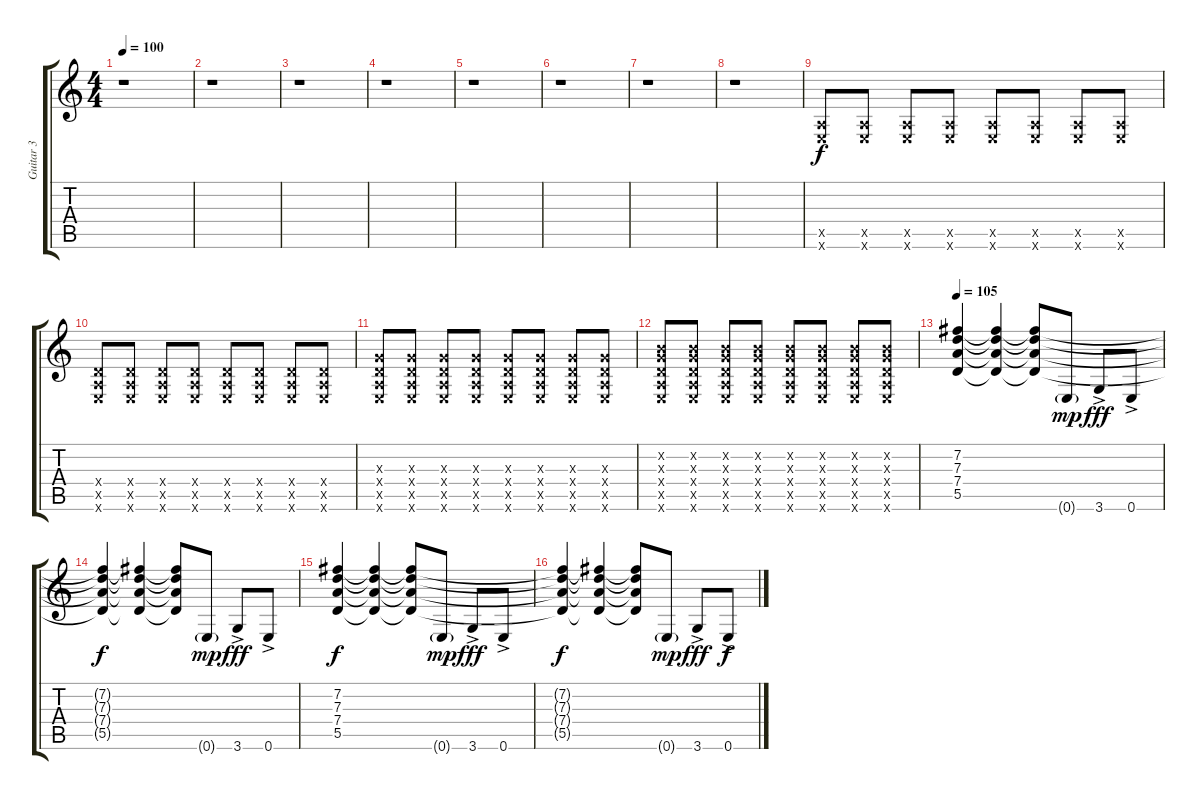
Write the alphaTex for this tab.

\track ("Guitar 3" "Guitar 3") {instrument overdrivenguitar}
\staff {score tabs}
\tuning (E4 B3 G3 D3 A2 E2) {hide}
\ts (4 4)
\tempo 100
\clef g2
\ks c
r.1{dy f} |
r.1 |
r.1 |
r.1 |
r.1 |
r.1 |
r.1 |
r.1 |
(0.5{x} 0.6{x}).8 (0.5{x} 0.6{x}).8 (0.5{x} 0.6{x}).8 (0.5{x} 0.6{x}).8 (0.5{x} 0.6{x}).8 (0.5{x} 0.6{x}).8 (0.5{x} 0.6{x}).8 (0.5{x} 0.6{x}).8 |
(0.4{x} 0.5{x} 0.6{x}).8 (0.4{x} 0.5{x} 0.6{x}).8 (0.4{x} 0.5{x} 0.6{x}).8 (0.4{x} 0.5{x} 0.6{x}).8 (0.4{x} 0.5{x} 0.6{x}).8 (0.4{x} 0.5{x} 0.6{x}).8 (0.4{x} 0.5{x} 0.6{x}).8 (0.4{x} 0.5{x} 0.6{x}).8 |
(0.3{x} 0.4{x} 0.5{x} 0.6{x}).8 (0.3{x} 0.4{x} 0.5{x} 0.6{x}).8 (0.3{x} 0.4{x} 0.5{x} 0.6{x}).8 (0.3{x} 0.4{x} 0.5{x} 0.6{x}).8 (0.3{x} 0.4{x} 0.5{x} 0.6{x}).8 (0.3{x} 0.4{x} 0.5{x} 0.6{x}).8 (0.3{x} 0.4{x} 0.5{x} 0.6{x}).8 (0.3{x} 0.4{x} 0.5{x} 0.6{x}).8 |
(0.2{x} 0.3{x} 0.4{x} 0.5{x} 0.6{x}).8 (0.2{x} 0.3{x} 0.4{x} 0.5{x} 0.6{x}).8 (0.2{x} 0.3{x} 0.4{x} 0.5{x} 0.6{x}).8 (0.2{x} 0.3{x} 0.4{x} 0.5{x} 0.6{x}).8 (0.2{x} 0.3{x} 0.4{x} 0.5{x} 0.6{x}).8 (0.2{x} 0.3{x} 0.4{x} 0.5{x} 0.6{x}).8 (0.2{x} 0.3{x} 0.4{x} 0.5{x} 0.6{x}).8 (0.2{x} 0.3{x} 0.4{x} 0.5{x} 0.6{x}).8 |
\tempo 105
(7.2 7.3 7.4 5.5).4 (7.2{t} 7.3{t} 7.4{t} 5.5{t}).4 (7.2{t} 7.3{t} 7.4{t} 5.5{t}).8 0.6{g}.8{dy mp} 3.6{ac}.8{dy fff} 0.6{ac}.8 |
(7.2{t} 7.3{t} 7.4{t} 5.5{t}).4{dy f} (7.2{t} 7.3{t} 7.4{t} 5.5{t}).4 (7.2{t} 7.3{t} 7.4{t} 5.5{t}).8 0.6{g}.8{dy mp} 3.6{ac}.8{dy fff} 0.6{ac}.8 |
(7.2 7.3 7.4 5.5).4{dy f} (7.2{t} 7.3{t} 7.4{t} 5.5{t}).4 (7.2{t} 7.3{t} 7.4{t} 5.5{t}).8 0.6{g}.8{dy mp} 3.6{ac}.8{dy fff} 0.6{ac}.8 |
(7.2{t} 7.3{t} 7.4{t} 5.5{t}).4{dy f} (7.2{t} 7.3{t} 7.4{t} 5.5{t}).4 (7.2{t} 7.3{t} 7.4{t} 5.5{t}).8 0.6{g}.8{dy mp} 3.6{ac}.8{dy fff} 0.6{ac}.8{dy f}
